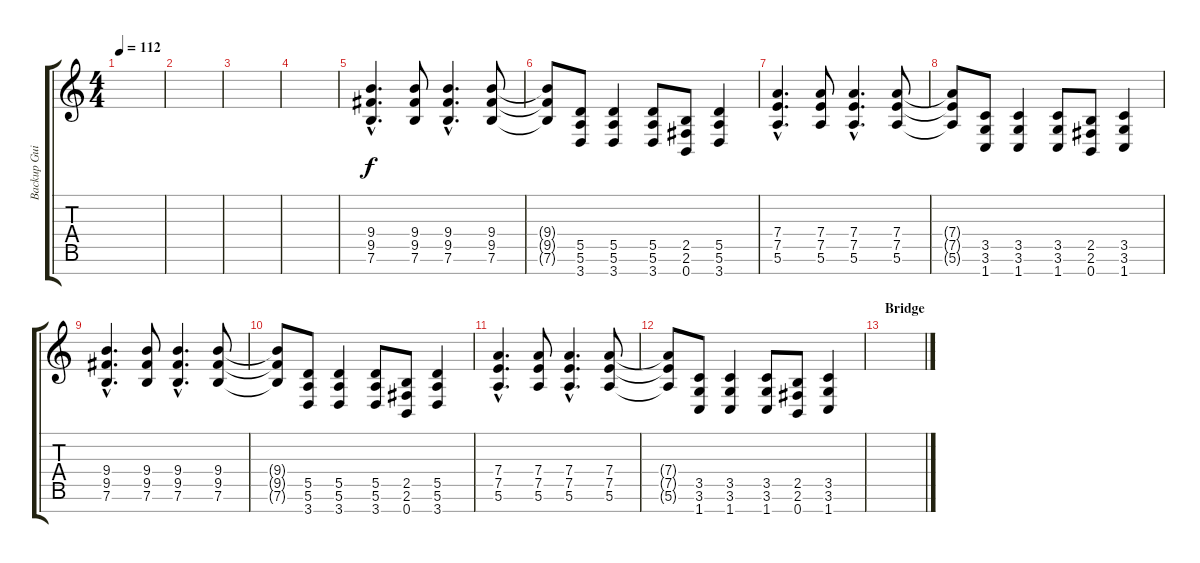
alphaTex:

\track ("Backup Guitar" "Backup Gui") {instrument distortionguitar}
\staff {score tabs}
\tuning (E4 B3 G3 D3 A2 E2 B1) {hide}
\ts (4 4)
\tempo 112
\clef g2
\ks c
|
|
|
|
(9.4{hac} 9.5{hac} 7.6{hac}).4{d} (9.4 9.5 7.6).8 (9.4{hac} 9.5{hac} 7.6{hac}).4{d} (9.4 9.5 7.6).8 |
(9.4{t} 9.5{t} 7.6{t}).8 (5.5 5.6 3.7).8 (5.5 5.6 3.7).4 (5.5 5.6 3.7).8 (2.5 2.6 0.7).8 (5.5 5.6 3.7).4 |
(7.4{hac} 7.5{hac} 5.6{hac}).4{d} (7.4 7.5 5.6).8 (7.4{hac} 7.5{hac} 5.6{hac}).4{d} (7.4 7.5 5.6).8 |
(7.4{t} 7.5{t} 5.6{t}).8 (3.5 3.6 1.7).8 (3.5 3.6 1.7).4 (3.5 3.6 1.7).8 (2.5 2.6 0.7).8 (3.5 3.6 1.7).4 |
(9.4{hac} 9.5{hac} 7.6{hac}).4{d} (9.4 9.5 7.6).8 (9.4{hac} 9.5{hac} 7.6{hac}).4{d} (9.4 9.5 7.6).8 |
(9.4{t} 9.5{t} 7.6{t}).8 (5.5 5.6 3.7).8 (5.5 5.6 3.7).4 (5.5 5.6 3.7).8 (2.5 2.6 0.7).8 (5.5 5.6 3.7).4 |
(7.4{hac} 7.5{hac} 5.6{hac}).4{d} (7.4 7.5 5.6).8 (7.4{hac} 7.5{hac} 5.6{hac}).4{d} (7.4 7.5 5.6).8 |
(7.4{t} 7.5{t} 5.6{t}).8 (3.5 3.6 1.7).8 (3.5 3.6 1.7).4 (3.5 3.6 1.7).8 (2.5 2.6 0.7).8 (3.5 3.6 1.7).4 |
\section ("" "Bridge")
